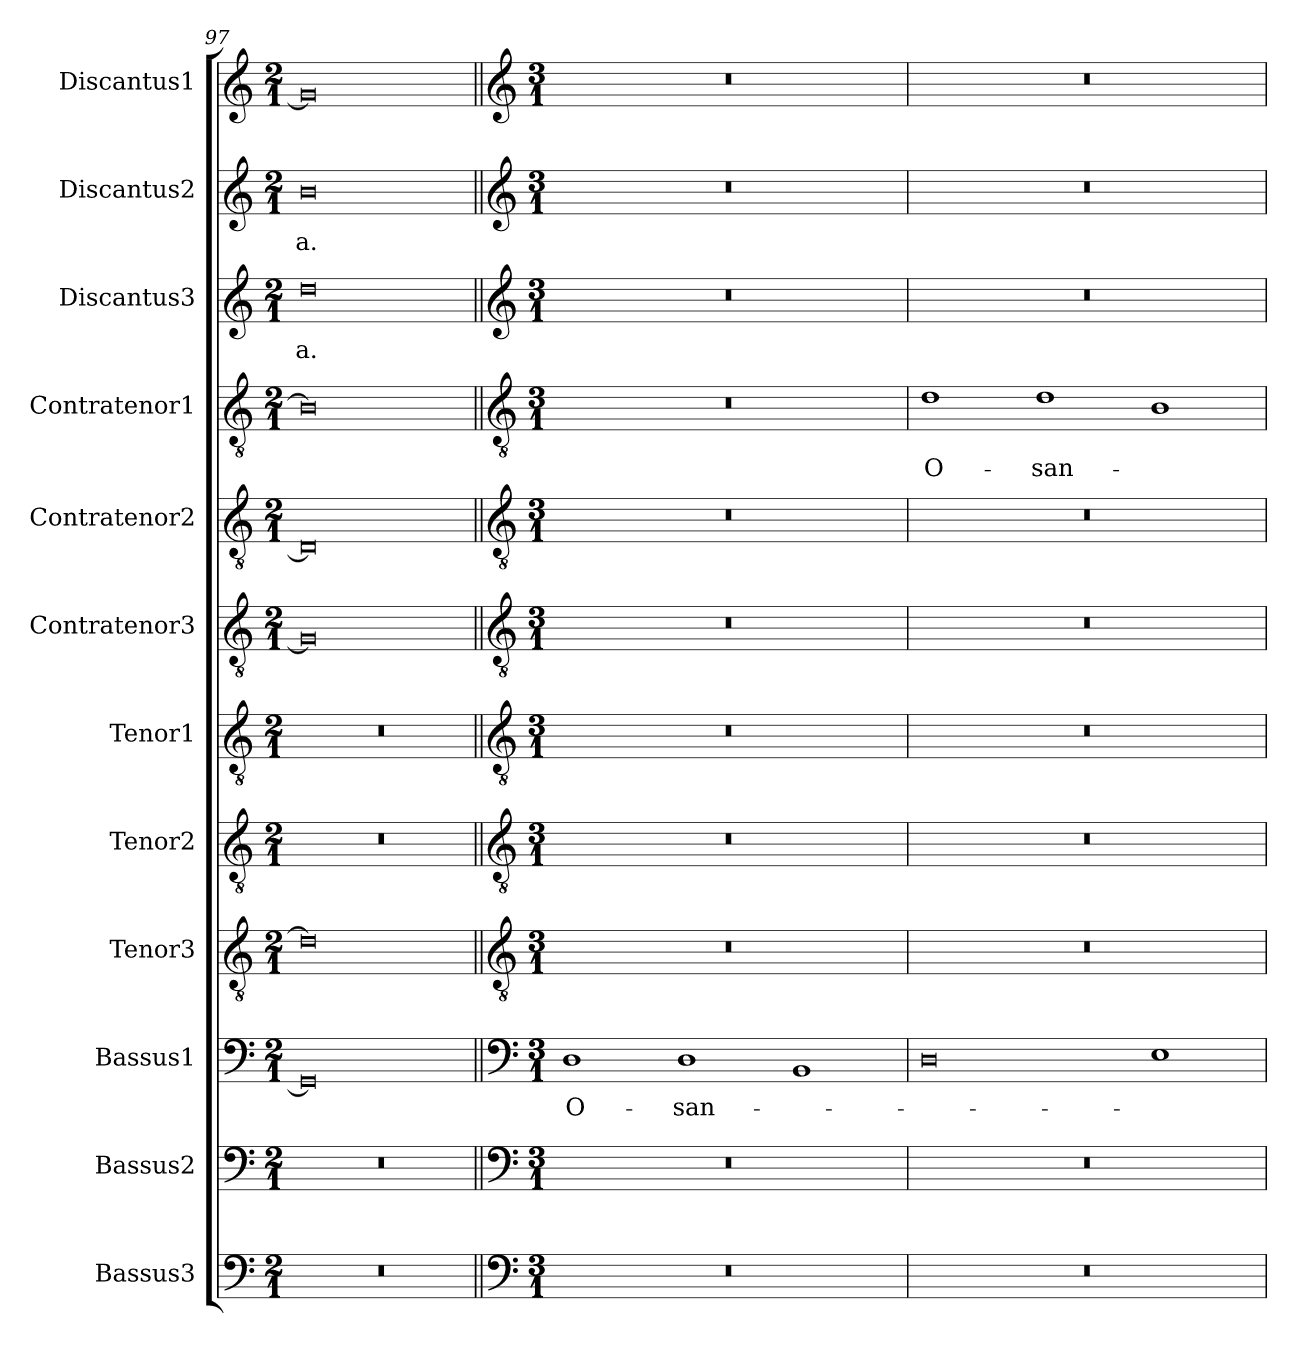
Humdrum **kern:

**kern	**kern	**kern	**text	**kern	**kern	**kern	**kern	**kern	**kern	**text	**kern	**text	**kern	**text	**kern
*part12	*part11	*part10	*part10	*part9	*part8	*part7	*part6	*part5	*part4	*part4	*part3	*part3	*part2	*part2	*part1
*staff12	*staff11	*staff10	*staff10	*staff9	*staff8	*staff7	*staff6	*staff5	*staff4	*staff4	*staff3	*staff3	*staff2	*staff2	*staff1
*I"Bassus3	*I"Bassus2	*I"Bassus1	*	*I"Tenor3	*I"Tenor2	*I"Tenor1	*I"Contratenor3	*I"Contratenor2	*I"Contratenor1	*	*I"Discantus3	*	*I"Discantus2	*	*I"Discantus1
*I'B3	*I'B2	*I'B1	*	*I'T3	*I'T2	*I'T1	*I'Ct3	*I'Ct2	*I'Ct1	*	*I'D3	*	*I'D2	*	*I'D1
*clefF4	*clefF4	*clefF4	*	*clefGv2	*clefGv2	*clefGv2	*clefGv2	*clefGv2	*clefGv2	*	*clefG2	*	*clefG2	*	*clefG2
*k[]	*k[]	*k[]	*	*k[]	*k[]	*k[]	*k[]	*k[]	*k[]	*	*k[]	*	*k[]	*	*k[]
*M2/1	*M2/1	*M2/1	*	*M2/1	*M2/1	*M2/1	*M2/1	*M2/1	*M2/1	*	*M2/1	*	*M2/1	*	*M2/1
=97	=97	=97	=97	=97	=97	=97	=97	=97	=97	=97	=97	=97	=97	=97	=97
0r	0r	0GG]	.	0d]	0r	0r	0G]	0D]	0B]	.	0dd	-a.	0b	-a.	0g]
!!LO:LB:g=z
=98||	=98||	=98||	=98||	=98||	=98||	=98||	=98||	=98||	=98||	=98||	=98||	=98||	=98||	=98||	=98||
*clefF4	*clefF4	*clefF4	*	*clefGv2	*clefGv2	*clefGv2	*clefGv2	*clefGv2	*clefGv2	*	*clefG2	*	*clefG2	*	*clefG2
*k[]	*k[]	*k[]	*	*k[]	*k[]	*k[]	*k[]	*k[]	*k[]	*	*k[]	*	*k[]	*	*k[]
*M3/1	*M3/1	*M3/1	*	*M3/1	*M3/1	*M3/1	*M3/1	*M3/1	*M3/1	*	*M3/1	*	*M3/1	*	*M3/1
0.r	0.r	1D	O-	0.r	0.r	0.r	0.r	0.r	0.r	.	0.r	.	0.r	.	0.r
.	.	1D	-san-	.	.	.	.	.	.	.	.	.	.	.	.
.	.	1BB	.	.	.	.	.	.	.	.	.	.	.	.	.
=99	=99	=99	=99	=99	=99	=99	=99	=99	=99	=99	=99	=99	=99	=99	=99
0.r	0.r	0D	.	0.r	0.r	0.r	0.r	0.r	1d	O-	0.r	.	0.r	.	0.r
.	.	.	.	.	.	.	.	.	1d	-san-	.	.	.	.	.
.	.	1E	.	.	.	.	.	.	1B	.	.	.	.	.	.
=	=	=	=	=	=	=	=	=	=	=	=	=	=	=	=
*-	*-	*-	*-	*-	*-	*-	*-	*-	*-	*-	*-	*-	*-	*-	*-
